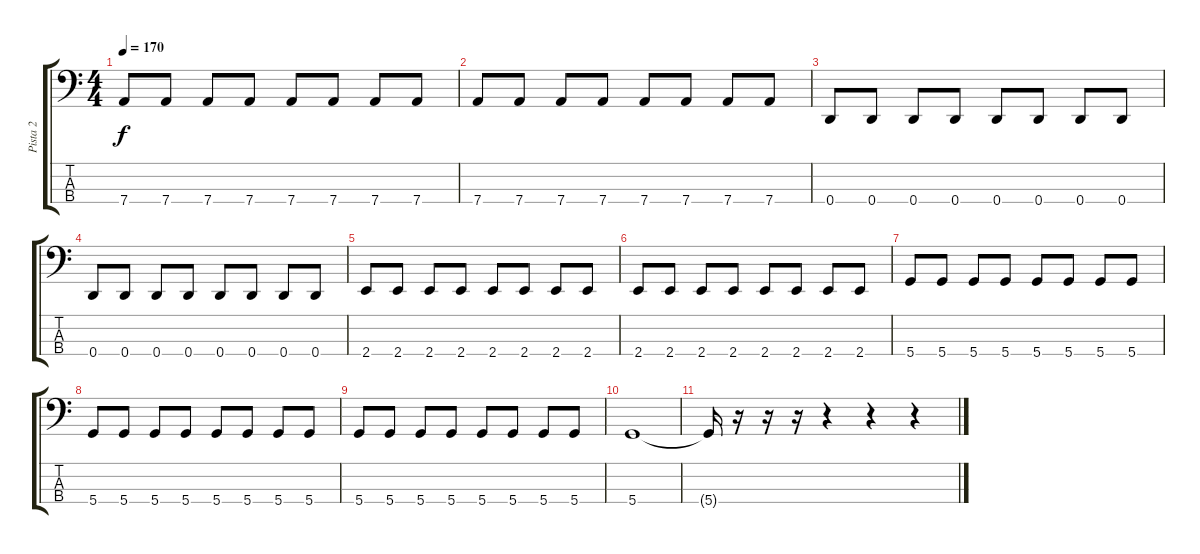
\track ("Pista 2" "Pista 2") {instrument electricbasspick}
\staff {score tabs}
\tuning (G2 D2 A1 D1) {hide}
\ts (4 4)
\tempo 170
\clef f4
\ks c
7.4.8{dy f} 7.4.8 7.4.8 7.4.8 7.4.8 7.4.8 7.4.8 7.4.8 |
7.4.8 7.4.8 7.4.8 7.4.8 7.4.8 7.4.8 7.4.8 7.4.8 |
0.4.8 0.4.8 0.4.8 0.4.8 0.4.8 0.4.8 0.4.8 0.4.8 |
0.4.8 0.4.8 0.4.8 0.4.8 0.4.8 0.4.8 0.4.8 0.4.8 |
2.4.8 2.4.8 2.4.8 2.4.8 2.4.8 2.4.8 2.4.8 2.4.8 |
2.4.8 2.4.8 2.4.8 2.4.8 2.4.8 2.4.8 2.4.8 2.4.8 |
5.4.8 5.4.8 5.4.8 5.4.8 5.4.8 5.4.8 5.4.8 5.4.8 |
5.4.8 5.4.8 5.4.8 5.4.8 5.4.8 5.4.8 5.4.8 5.4.8 |
5.4.8 5.4.8 5.4.8 5.4.8 5.4.8 5.4.8 5.4.8 5.4.8 |
5.4.1 |
5.4{t}.16 r.16 r.16 r.16 r.4 r.4 r.4
